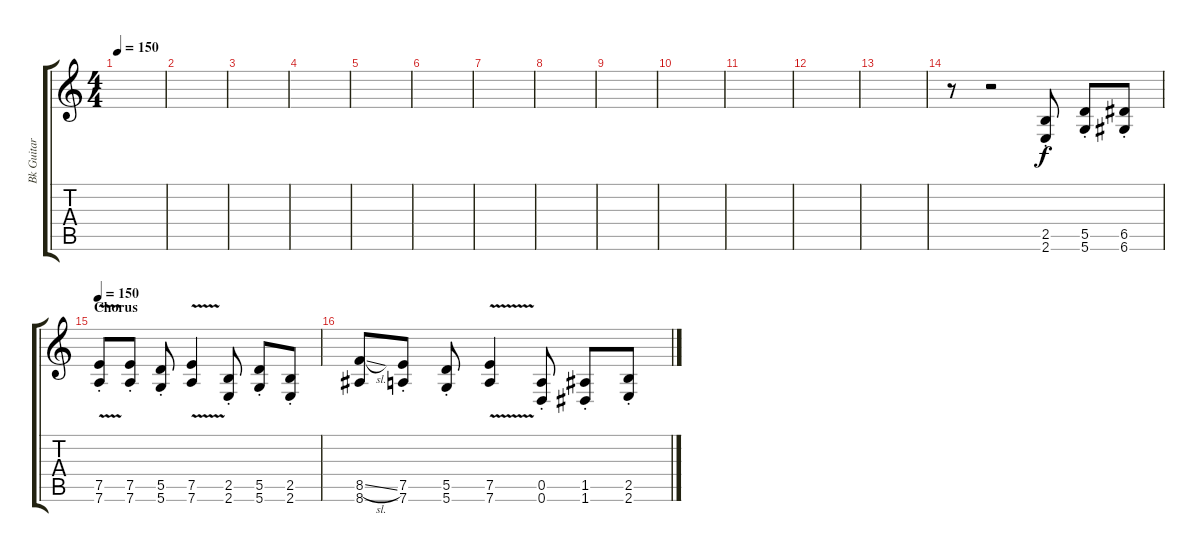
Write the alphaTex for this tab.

\track ("Bk Guitar " "Bk Guitar ") {instrument overdrivenguitar}
\staff {score tabs}
\tuning (E4 B3 G3 D3 A2 D2) {hide}
\ts (4 4)
\tempo 150
\clef g2
\ks c
|
|
|
|
|
|
|
|
|
|
|
|
|
r.8 r.2 (2.5{st} 2.6).8{volume 14} (5.5{st} 5.6).8 (6.5{st} 6.6).8 |
\section ("" "Chorus")
\tempo 150
(7.5{v st} 7.6{v}).8{volume 14} (7.5{st} 7.6).8 (5.5{st} 5.6).8 (7.5{v} 7.6{v}).4 (2.5{st} 2.6).8 (5.5{st} 5.6).8 (2.5{st} 2.6).8 |
(8.5{sl} 8.6).8{volume 14} (7.5{st} 7.6).8 (5.5{st} 5.6).8 (7.5{v} 7.6{v}).4 (0.5{st} 0.6).8 (1.5{st} 1.6).8 (2.5{st} 2.6).8
